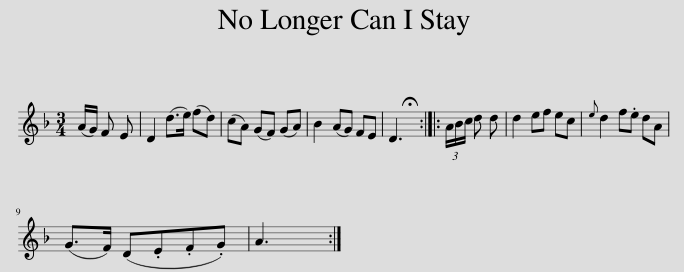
X:1
L:1/8
M:3/4
I:linebreak $
K:F
V:1 treble
V:1
 (A/G/) F E | D2 (d>e) (fd) | (cA) (GF) (GA) | B2 (AG) FE | D3 !fermata!x :: %5
 (3A/B/c/ d d | d2 ef ec |{e} d2 f.e dA |$ (G>F) (D.E.F.G) | A3 :| %10
